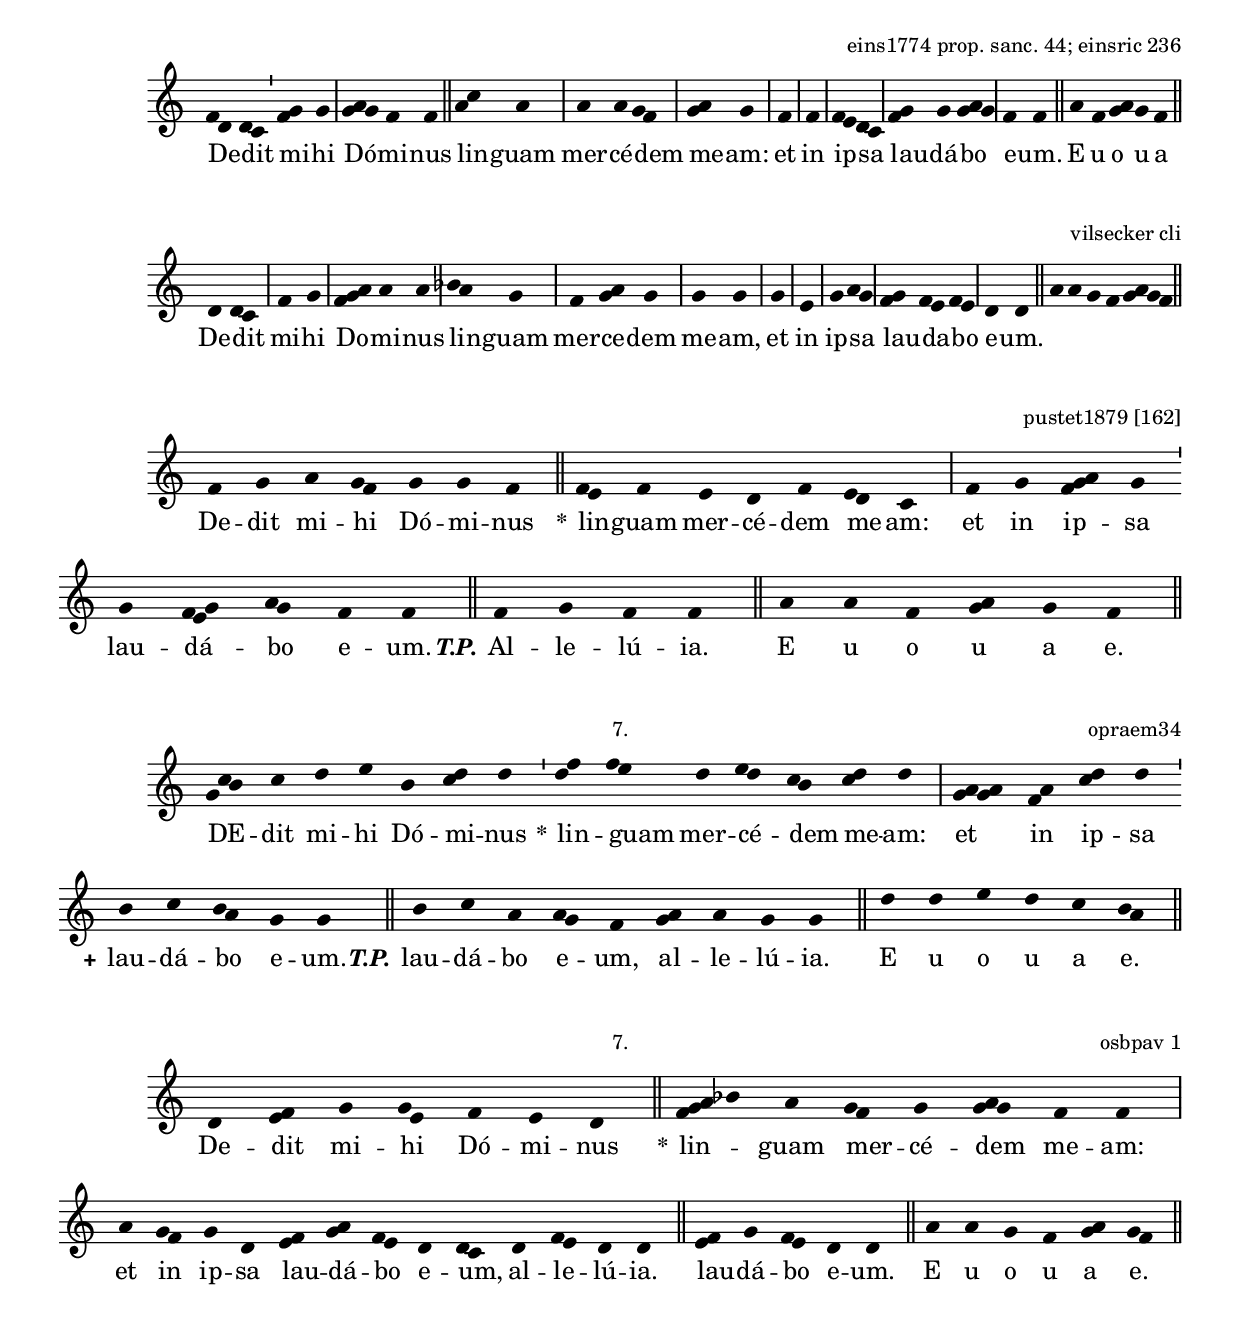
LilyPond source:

\version "2.19.32"

\include "../lib/synopsis.ily"

\score {
  \transpose c c' {
    \plainchant
    \melisma { f4 d } \melisma { d c } \bar "'" \melisma { f g } g \bar "|" \melisma { g a g } f f \bar "||"
    \melisma { a c' } a \bar "|" a a \melisma { g f } \bar "|" \melisma { g a } g \bar "|"
    f \bar "|" f \bar "|" \melisma { f e } \melisma { d c } \bar "|"
    \melisma { f g } g \melisma { g a g } \bar "|" f f \bar "||"
    a f \melisma { g a } g f \bar "||"
  }
  \addlyrics {
    De -- dit mi -- hi Dó -- mi -- nus
    lin -- guam mer -- cé -- dem me -- am:
    et in ip -- sa
    lau -- dá -- bo e -- um.
    E u o u a e.
  }
  \header {
    quid = "antiphona ad Magnificat"
    fontes = "eins1774 prop. sanc. 44; einsric 236"
  }
}

\score {
  \transpose c c' {
    \plainchant
    d4 \melisma { d c } \bar "|" f g \bar "|" \melisma { f g a } a a \bar "|"
    \melisma { bes a } g \bar "|" f \melisma { g a } g \bar "|" g g \bar "|"
    g \bar "|" e \bar "|" g \melisma { a g } \bar "|"
    \melisma { f g } \melisma { f e } \melisma { f e } \bar "|" d d \bar "||"
    a a g f \melisma { g a } \melisma { g f } \bar "||"
  }
  \addlyrics {
    De -- dit mi -- hi Do -- mi -- nus
    lin -- guam mer -- ce -- dem me -- am,
    et in ip -- sa
    lau -- da -- bo e -- um.
  }
  \header {
    quid = "antiphona ad Magnificat"
    fontes = "vilsecker cli"
  }
}

\score {
  \transpose c c' {
    \plainchant
    f4 g a \melisma { g f } g g f \bar "||"
    \melisma { f e } f e d f \melisma { e d } c \bar "|"
    f g \melisma { f g a } g \bar "'"
    g \melisma { f e g } \melisma { a g } f f \bar "||"
    f g f f \bar "||"
    a a f \melisma { g a } g f \bar "||"
  }
  \addlyrics {
    De -- dit mi -- hi Dó -- mi -- nus \set stanza = \markup{"*"}
    lin -- guam mer -- cé -- dem me -- am:
    et in ip -- sa
    lau -- dá -- bo e -- um.
    \set stanza = \markup{\italic{T.P.}} Al -- le -- lú -- ia.
    E u o u a e.
  }
  \header {
    quid = "antiphona ad Magnificat"
    fontes = "pustet1879 [162]"
  }
}

\score {
  \transpose c c' {
    \plainchant
    \melisma { g4 c' b } c' \bar "" d' e' \bar "" b \melisma { c' d' } d' \bar "'"
    \melisma { d' f' } \melisma { f' e' } \bar "" d' \melisma { e' d' } \melisma { c' b } \bar "" \melisma { c' d' } d' \bar "|"
    \melisma { g a g a } \bar "" \melisma { f a } \bar "" \melisma { c' d' } d' \bar "'"
    b c' \melisma { b a } \bar "" g g \bar "||"
    b c' a \bar "" \melisma { a g } f \bar "" \melisma { g a } a g g \bar "||"
    d' \bar "" d' \bar "" e' \bar "" d' \bar "" c' \bar "" \melisma { b a } \bar "||"
  }
  \addlyrics {
    DE -- dit mi -- hi Dó -- mi -- nus \set stanza = \markup{"*"}
    lin -- guam mer -- cé -- dem me -- am:
    et in ip -- sa \set stanza = \markup{+}
    lau -- dá -- bo e -- um.
    \set stanza = \markup{\italic{T.P.}} lau -- dá -- bo e -- um, al -- le -- lú -- ia.
    E u o u a e.
  }
  \header {
    annotation = "7."
    mode = "7"
    office-part = "antiphona ad Magnificat"
    fontes = "opraem34"
  }
}

\score {
  \transpose c c' {
    \plainchant
    d4 \melisma { e f } g \melisma { g e } f e d \bar "||"
    \melisma { f g a bes } a \melisma { g f } g \melisma { g a g } f f \bar "|"
    a \melisma { g f } g d \melisma { e f } \melisma { g a } \melisma { f e } d \melisma { d c } d \melisma { f e } d d \bar "||"
    \melisma { e f } g \melisma { f e } d d \bar "||"
    a a g f \melisma { g a } \melisma { g f } \bar "||"
  }
  \addlyrics {
    De -- dit mi -- hi Dó -- mi -- nus \set stanza = \markup{"*"}
    lin -- guam mer -- cé -- dem me -- am:
    et in ip -- sa
    lau -- dá -- bo e -- um, al -- le -- lú -- ia.
    lau -- dá -- bo e -- um.
    E u o u a e.
  }
  \header {
    annotation = "7."
    mode = "7"
    office-part = "antiphona ad Magnificat"
    fontes = "osbpav 1"
  }
}

%{
\score {
  \transpose c c' {
    \plainchant

  }
  \addlyrics {

  }
  \header {
    fontes = ""
  }
}
%}